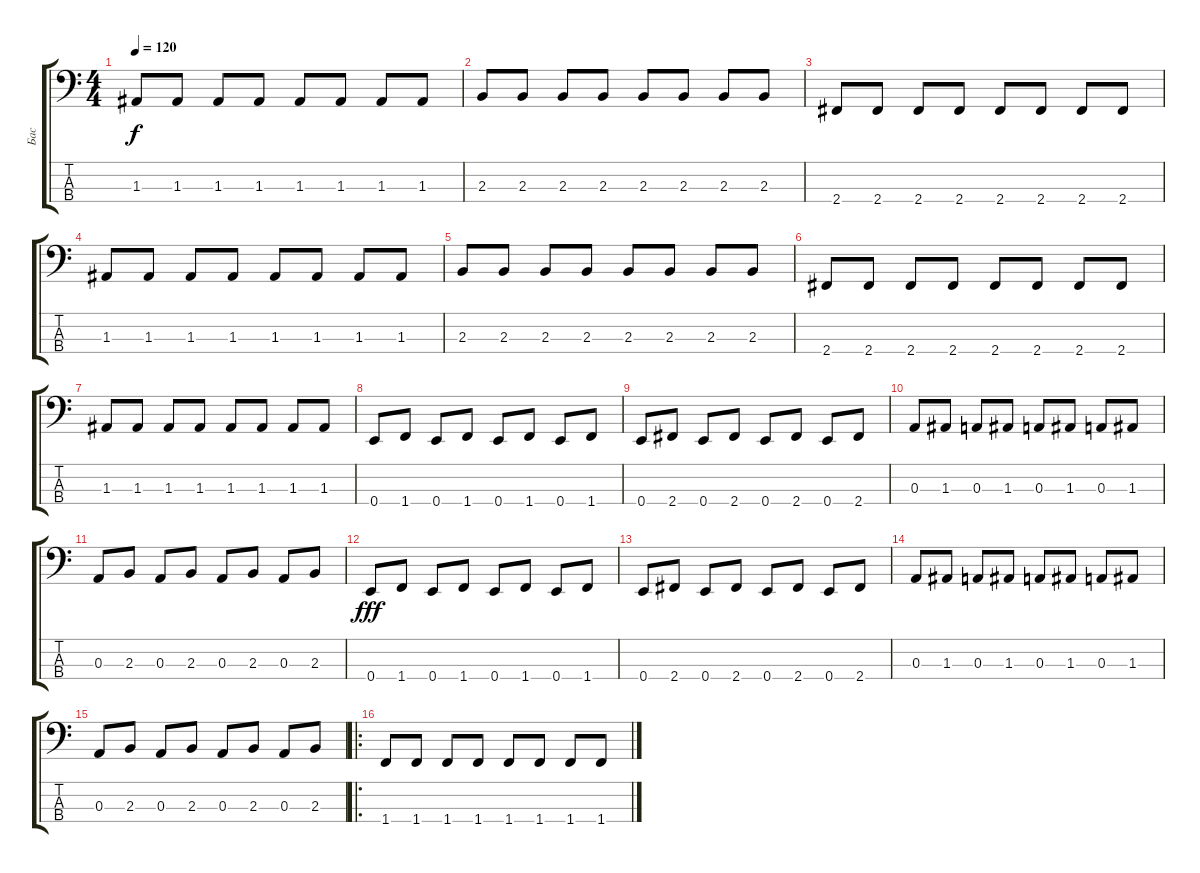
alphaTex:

\track ("Бас" "Бас") {instrument electricbasspick}
\staff {score tabs}
\tuning (G2 D2 A1 E1) {hide}
\ts (4 4)
\tempo 120
\clef f4
\ks c
1.3.8{dy f} 1.3.8 1.3.8 1.3.8 1.3.8 1.3.8 1.3.8 1.3.8 |
2.3.8 2.3.8 2.3.8 2.3.8 2.3.8 2.3.8 2.3.8 2.3.8 |
2.4.8 2.4.8 2.4.8 2.4.8 2.4.8 2.4.8 2.4.8 2.4.8 |
1.3.8 1.3.8 1.3.8 1.3.8 1.3.8 1.3.8 1.3.8 1.3.8 |
2.3.8 2.3.8 2.3.8 2.3.8 2.3.8 2.3.8 2.3.8 2.3.8 |
2.4.8 2.4.8 2.4.8 2.4.8 2.4.8 2.4.8 2.4.8 2.4.8 |
1.3.8 1.3.8 1.3.8 1.3.8 1.3.8 1.3.8 1.3.8 1.3.8 |
0.4.8 1.4.8 0.4.8 1.4.8 0.4.8 1.4.8 0.4.8 1.4.8 |
0.4.8 2.4.8 0.4.8 2.4.8 0.4.8 2.4.8 0.4.8 2.4.8 |
0.3.8 1.3.8 0.3.8 1.3.8 0.3.8 1.3.8 0.3.8 1.3.8 |
0.3.8 2.3.8 0.3.8 2.3.8 0.3.8 2.3.8 0.3.8 2.3.8 |
0.4.8{dy fff} 1.4.8 0.4.8 1.4.8 0.4.8 1.4.8 0.4.8 1.4.8 |
0.4.8 2.4.8 0.4.8 2.4.8 0.4.8 2.4.8 0.4.8 2.4.8 |
0.3.8 1.3.8 0.3.8 1.3.8 0.3.8 1.3.8 0.3.8 1.3.8 |
0.3.8 2.3.8 0.3.8 2.3.8 0.3.8 2.3.8 0.3.8 2.3.8 |
\ro
1.4.8 1.4.8 1.4.8 1.4.8 1.4.8 1.4.8 1.4.8 1.4.8
